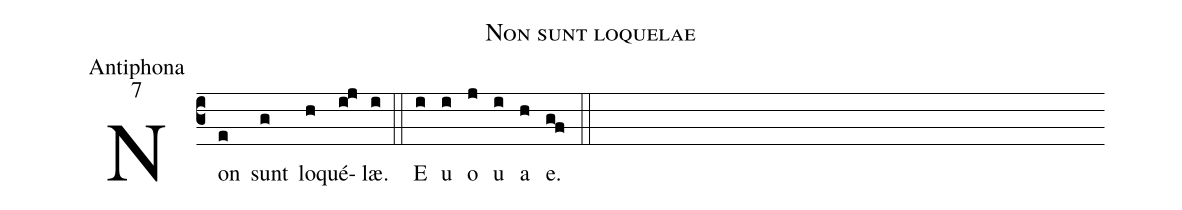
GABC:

name:Non sunt loquelae;
office-part:Antiphona;
mode:7;
%%
(c3) Non(e) sunt(g) lo(h)qué(i!j)læ.(i) (::) E(i) u(i) o(j) u(i) a(h) e.(g!f) (::)
